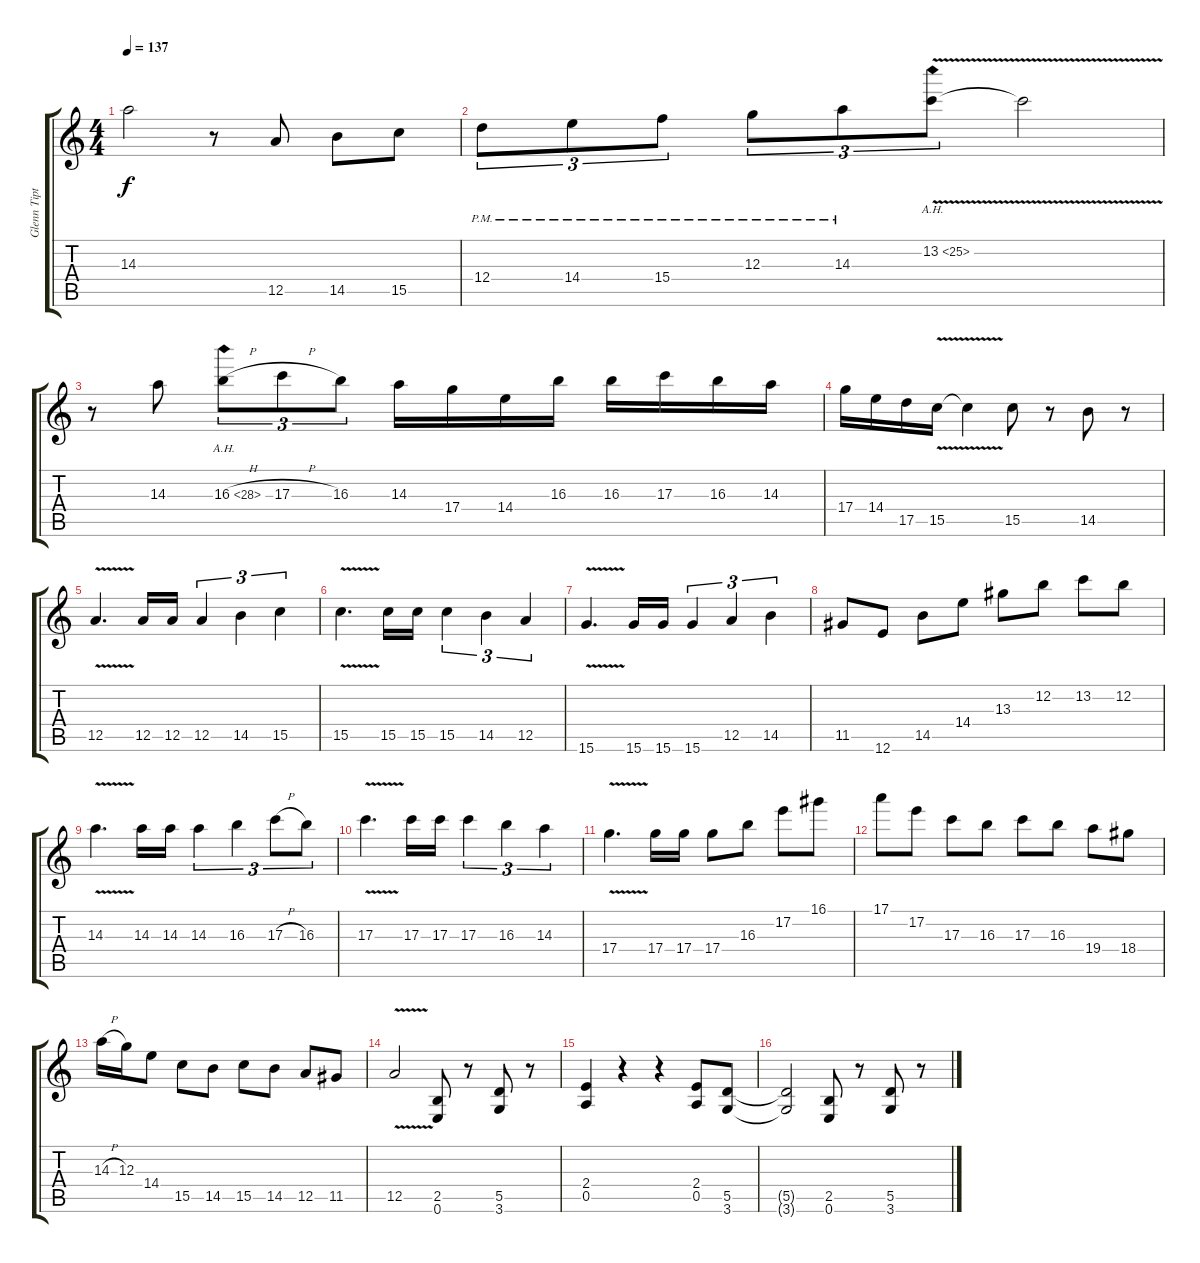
\track ("Glenn Tipton" "Glenn Tipt") {instrument distortionguitar}
\staff {score tabs}
\tuning (E4 B3 G3 D3 A2 E2) {hide}
\ts (4 4)
\tempo 137
\clef g2
\ks c
14.3{t}.2{dy f} r.8 12.5.8 14.5.8 15.5.8 |
12.4{pm}.8{tu (3 2)} 14.4{pm}.8{tu (3 2)} 15.4{pm}.8{tu (3 2)} 12.3{pm}.8{tu (3 2)} 14.3{pm}.8{tu (3 2)} 13.2{ah 12 v}.8{tu (3 2)} 13.2{t}.2 |
r.8 14.3.8 16.3{ah 12 h}.8{tu (3 2)} 17.3{h}.8{tu (3 2)} 16.3.8{tu (3 2)} 14.3.16 17.4.16 14.4.16 16.3.16 16.3.16 17.3.16 16.3.16 14.3.16 |
17.4.16 14.4.16 17.5.16 15.5{v}.16 15.5{t}.4 15.5.8{volume 14 balance 1} r.8 14.5.8 r.8 |
12.5{v}.4{d} 12.5.16 12.5.16 12.5.4{tu (3 2)} 14.5.4{tu (3 2)} 15.5.4{tu (3 2)} |
15.5{v}.4{d} 15.5.16 15.5.16 15.5.4{tu (3 2)} 14.5.4{tu (3 2)} 12.5.4{tu (3 2)} |
15.6{v}.4{d} 15.6.16 15.6.16 15.6.4{tu (3 2)} 12.5.4{tu (3 2)} 14.5.4{tu (3 2)} |
11.5.8 12.6.8 14.5.8 14.4.8 13.3.8 12.2.8 13.2.8 12.2.8 |
14.3{v}.4{d} 14.3.16 14.3.16 14.3.4{tu (3 2)} 16.3.4{tu (3 2)} 17.3{h}.8{tu (3 2)} 16.3.8{tu (3 2)} |
17.3{v}.4{d} 17.3.16 17.3.16 17.3.4{tu (3 2)} 16.3.4{tu (3 2)} 14.3.4{tu (3 2)} |
17.4{v}.4{d} 17.4.16 17.4.16 17.4.8 16.3.8 17.2.8 16.1.8 |
17.1.8 17.2.8 17.3.8 16.3.8 17.3.8 16.3.8 19.4.8 18.4.8 |
14.3{h}.16 12.3.16 14.4.8 15.5.8 14.5.8 15.5.8 14.5.8 12.5.8 11.5.8 |
12.5{v}.2 (2.5 0.6).8 r.8 (5.5 3.6).8 r.8 |
(2.4 0.5).4 r.4 r.4 (2.4 0.5).8 (5.5 3.6).8 |
(5.5{t} 3.6{t}).2 (2.5 0.6).8 r.8 (5.5 3.6).8 r.8
